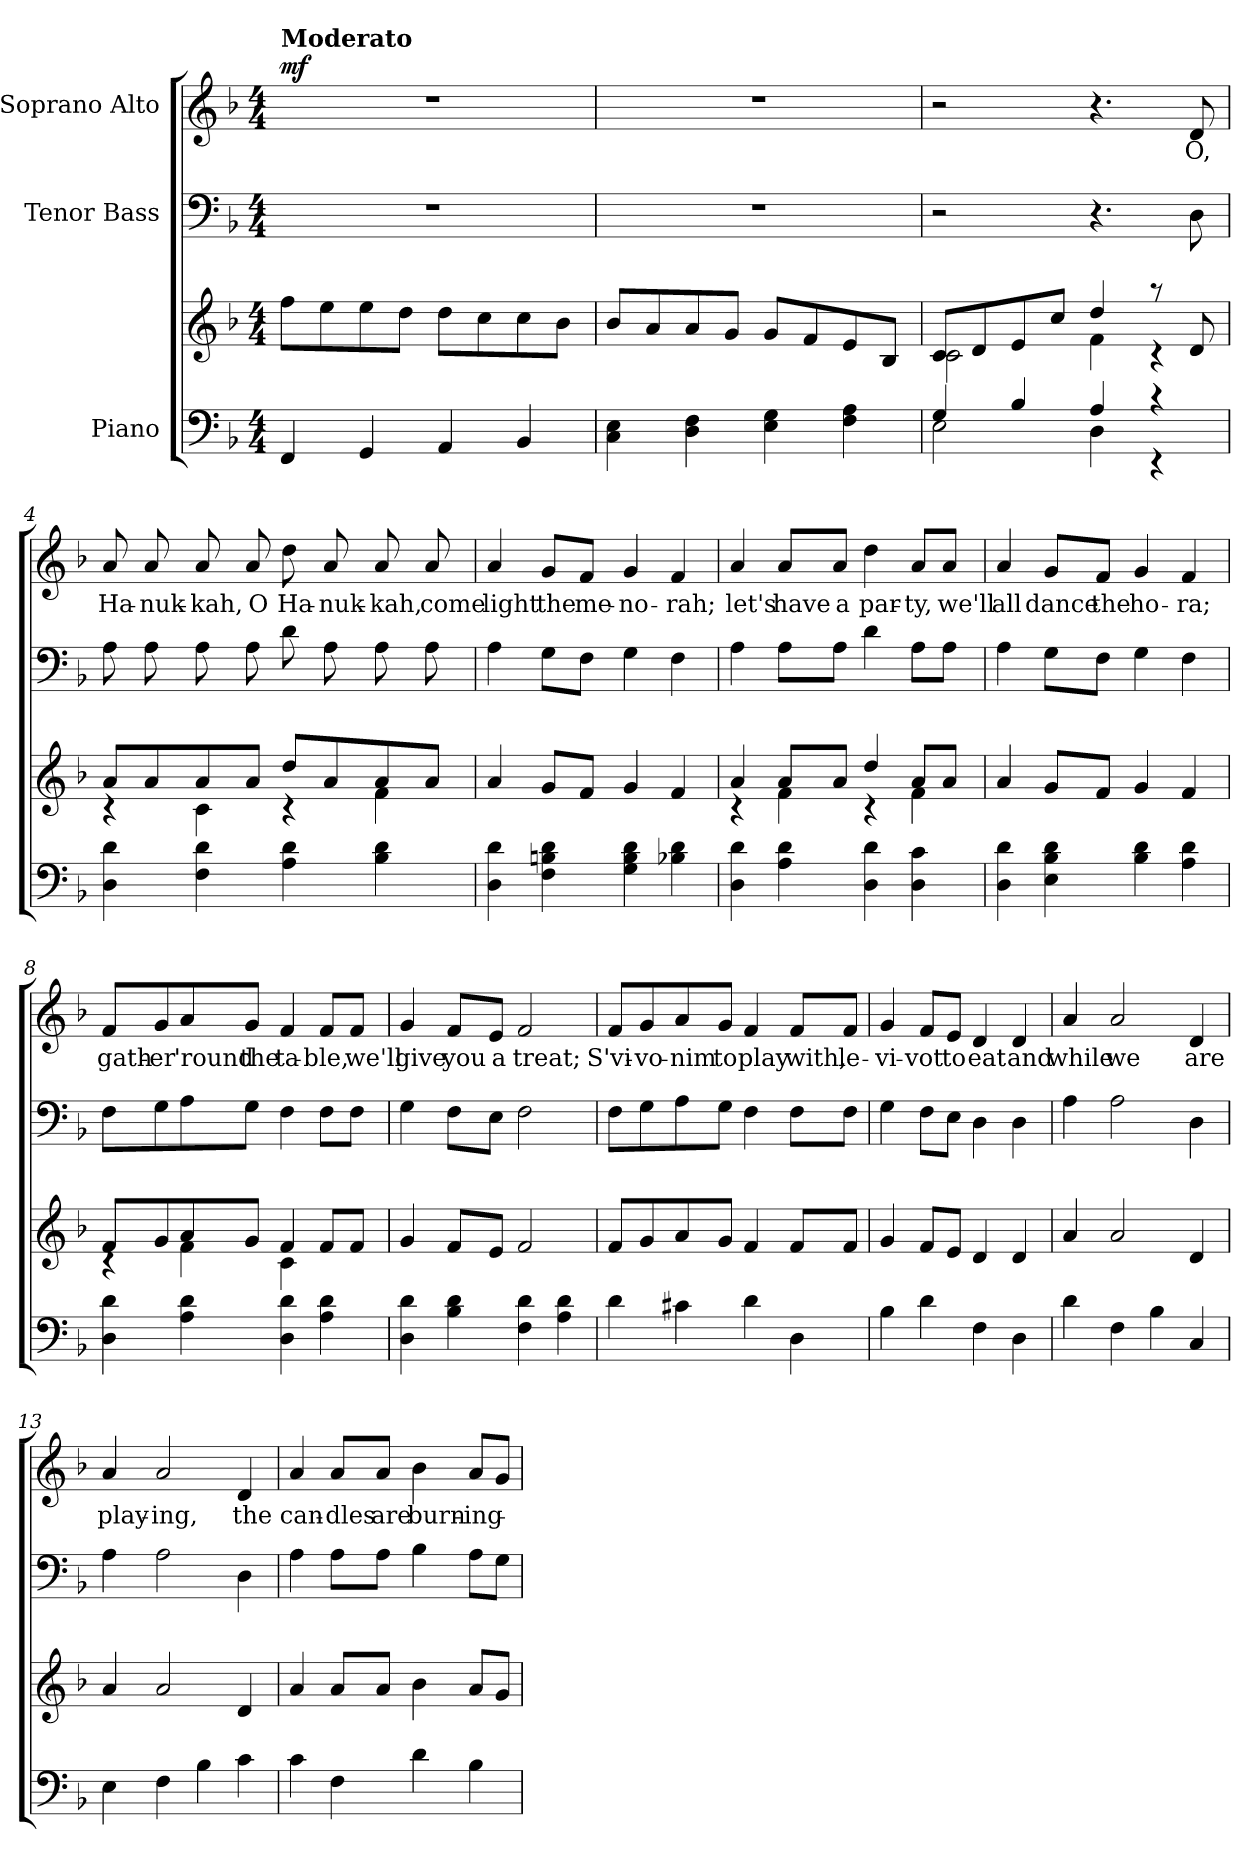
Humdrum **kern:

**kern	**kern	**kern	**kern	**text	**dynam
*part3	*part3	*part2	*part1	*part1	*part1
*staff4	*staff3	*staff2	*staff1	*staff1	*staff1
*I"Piano	*	*I"Tenor Bass	*I"Soprano Alto	*	*
*clefF4	*clefG2	*clefF4	*clefG2	*	*
*k[b-]	*k[b-]	*k[b-]	*k[b-]	*	*
*d:	*d:	*d:	*d:	*	*
*M4/4	*M4/4	*M4/4	*M4/4	*	*
*MM120	*MM120	*MM120	*MM120	*	*
=1	=1	=1	=1	=1	=1
!	!	!	!LO:TX:a:B:t=Moderato	!	!
!	!	!	!	!	!LO:DY:a
4FF/	8ff\L	1r	1r	.	mf
.	8ee\	.	.	.	.
4GG/	8ee\	.	.	.	.
.	8dd\J	.	.	.	.
4AA/	8dd\L	.	.	.	.
.	8cc\	.	.	.	.
4BB-/	8cc\	.	.	.	.
.	8b-\J	.	.	.	.
=2	=2	=2	=2	=2	=2
4C\ 4E\	8b-/L	1r	1r	.	.
.	8a/	.	.	.	.
4D\ 4F\	8a/	.	.	.	.
.	8g/J	.	.	.	.
4E\ 4G\	8g/L	.	.	.	.
.	8f/	.	.	.	.
4F\ 4A\	8e/	.	.	.	.
.	8B-/J	.	.	.	.
=3	=3	=3	=3	=3	=3
*^	*^	*	*	*	*
4G/	2E\	8c/L	2c\	2r	2r	.	.
.	.	8d/	.	.	.	.	.
4B-/	.	8e/	.	.	.	.	.
.	.	8cc/J	.	.	.	.	.
4A/	4D\	4dd/	4f\	4.r	4.r	.	.
4rc	4rEE	8raa	4rc	.	.	.	.
!	!	!	!	!	!	!LO:LY:b	!
.	.	8d/	.	8D\	8d/	O,	.
*v	*v	*	*	*	*	*	*
=4	=4	=4	=4	=4	=4	=4
!	!	!	!	!	!LO:LY:b	!
4D\ 4d\	8a/L	4rc	8A\	8a/	Ha-	.
!	!	!	!	!	!LO:LY:b	!
.	8a/	.	8A\	8a/	-nuk-	.
!	!	!	!	!	!LO:LY:b	!
4F\ 4d\	8a/	4c\	8A\	8a/	-kah,	.
!	!	!	!	!	!LO:LY:b	!
.	8a/J	.	8A\	8a/	O	.
!	!	!	!	!	!LO:LY:b	!
4A\ 4d\	8dd/L	4rc	8d\	8dd\	Ha-	.
!	!	!	!	!	!LO:LY:b	!
.	8a/	.	8A\	8a/	-nuk-	.
!	!	!	!	!	!LO:LY:b	!
4B-\ 4d\	8a/	4f\	8A\	8a/	-kah,	.
!	!	!	!	!	!LO:LY:b	!
.	8a/J	.	8A\	8a/	come	.
*	*v	*v	*	*	*	*
!!LO:LB:g=z
=5	=5	=5	=5	=5	=5
!	!	!	!	!LO:LY:b	!
4D\ 4d\	4a/	4A\	4a/	light	.
!	!	!	!	!LO:LY:b	!
4F\ 4Bn\ 4d\	8g/L	8G\L	8g/L	the	.
!	!	!	!	!LO:LY:b	!
.	8f/J	8F\J	8f/J	me-	.
!	!	!	!	!LO:LY:b	!
4G\ 4B\ 4d\	4g/	4G\	4g/	-no-	.
!	!	!	!	!LO:LY:b	!
4B-X\ 4d\	4f/	4F\	4f/	-rah;	.
=6	=6	=6	=6	=6	=6
*	*^	*	*	*	*
!	!	!	!	!	!LO:LY:b	!
4D\ 4d\	4a/	4rc	4A\	4a/	let's	.
!	!	!	!	!	!LO:LY:b	!
4A\ 4d\	8a/L	4f\	8A\L	8a/L	have	.
!	!	!	!	!	!LO:LY:b	!
.	8a/J	.	8A\J	8a/J	a	.
!	!	!	!	!	!LO:LY:b	!
4D\ 4d\	4dd/	4rc	4d\	4dd\	par-	.
!	!	!	!	!	!LO:LY:b	!
4D\ 4c\	8a/L	4f\	8A\L	8a/L	-ty,	.
!	!	!	!	!	!LO:LY:b	!
.	8a/J	.	8A\J	8a/J	we'll	.
*	*v	*v	*	*	*	*
=7	=7	=7	=7	=7	=7
!	!	!	!	!LO:LY:b	!
4D\ 4d\	4a/	4A\	4a/	all	.
!	!	!	!	!LO:LY:b	!
4E\ 4B-\ 4d\	8g/L	8G\L	8g/L	dance	.
!	!	!	!	!LO:LY:b	!
.	8f/J	8F\J	8f/J	the	.
!	!	!	!	!LO:LY:b	!
4B-\ 4d\	4g/	4G\	4g/	ho-	.
!	!	!	!	!LO:LY:b	!
4A\ 4d\	4f/	4F\	4f/	-ra;	.
=8	=8	=8	=8	=8	=8
*	*^	*	*	*	*
!	!	!	!	!	!LO:LY:b	!
4D\ 4d\	8f/L	4rc	8F\L	8f/L	gath-	.
!	!	!	!	!	!LO:LY:b	!
.	8g/	.	8G\	8g/	-er	.
!	!	!	!	!	!LO:LY:b	!
4A\ 4d\	8a/	4f\	8A\	8a/	'round	.
!	!	!	!	!	!LO:LY:b	!
.	8g/J	.	8G\J	8g/J	the	.
!	!	!	!	!	!LO:LY:b	!
4D\ 4d\	4f/	4c\	4F\	4f/	ta-	.
!	!	!	!	!	!LO:LY:b	!
4A\ 4d\	8f/L	4ryy	8F\L	8f/L	-ble,	.
!	!	!	!	!	!LO:LY:b	!
.	8f/J	.	8F\J	8f/J	we'll	.
*	*v	*v	*	*	*	*
!!LO:PB:g=z
=9	=9	=9	=9	=9	=9
!	!	!	!	!LO:LY:b	!
4D\ 4d\	4g/	4G\	4g/	give	.
!	!	!	!	!LO:LY:b	!
4B-\ 4d\	8f/L	8F\L	8f/L	you	.
!	!	!	!	!LO:LY:b	!
.	8e/J	8E\J	8e/J	a	.
!	!	!	!	!LO:LY:b	!
4F\ 4d\	2f/	2F\	2f/	treat;	.
4A\ 4d\	.	.	.	.	.
=10	=10	=10	=10	=10	=10
!	!	!	!	!LO:LY:b	!
4d\	8f/L	8F\L	8f/L	S'vi-	.
!	!	!	!	!LO:LY:b	!
.	8g/	8G\	8g/	-vo-	.
!	!	!	!	!LO:LY:b	!
4c#X\	8a/	8A\	8a/	-nim	.
!	!	!	!	!LO:LY:b	!
.	8g/J	8G\J	8g/J	to	.
!	!	!	!	!LO:LY:b	!
4d\	4f/	4F\	4f/	play	.
!	!	!	!	!LO:LY:b	!
4D\	8f/L	8F\L	8f/L	with,	.
!	!	!	!	!LO:LY:b	!
.	8f/J	8F\J	8f/J	le-	.
=11	=11	=11	=11	=11	=11
!	!	!	!	!LO:LY:b	!
4B-\	4g/	4G\	4g/	-vi-	.
!	!	!	!	!LO:LY:b	!
4d\	8f/L	8F\L	8f/L	-vot	.
!	!	!	!	!LO:LY:b	!
.	8e/J	8E\J	8e/J	to	.
!	!	!	!	!LO:LY:b	!
4F\	4d/	4D\	4d/	eat	.
!	!	!	!	!LO:LY:b	!
4D\	4d/	4D\	4d/	and	.
=12	=12	=12	=12	=12	=12
!	!	!	!	!LO:LY:b	!
4d\	4a/	4A\	4a/	while	.
!	!	!	!	!LO:LY:b	!
4F\	2a/	2A\	2a/	we	.
4B-\	.	.	.	.	.
!	!	!	!	!LO:LY:b	!
4C/	4d/	4D\	4d/	are	.
!!LO:LB:g=z
=13	=13	=13	=13	=13	=13
!	!	!	!	!LO:LY:b	!
4E\	4a/	4A\	4a/	play-	.
!	!	!	!	!LO:LY:b	!
4F\	2a/	2A\	2a/	-ing,	.
4B-\	.	.	.	.	.
!	!	!	!	!LO:LY:b	!
4c\	4d/	4D\	4d/	the	.
=14	=14	=14	=14	=14	=14
!	!	!	!	!LO:LY:b	!
4c\	4a/	4A\	4a/	can-	.
!	!	!	!	!LO:LY:b	!
4F\	8a/L	8A\L	8a/L	-dles	.
!	!	!	!	!LO:LY:b	!
.	8a/J	8A\J	8a/J	are	.
!	!	!	!	!LO:LY:b	!
4d\	4b-\	4B-\	4b-\	burn-	.
!	!	!	!	!LO:LY:b	!
4B-\	8a/L	8A\L	8a/L	-ing-	.
.	8g/J	8G\J	8g/J	.	.
=	=	=	=	=	=
*-	*-	*-	*-	*-	*-
